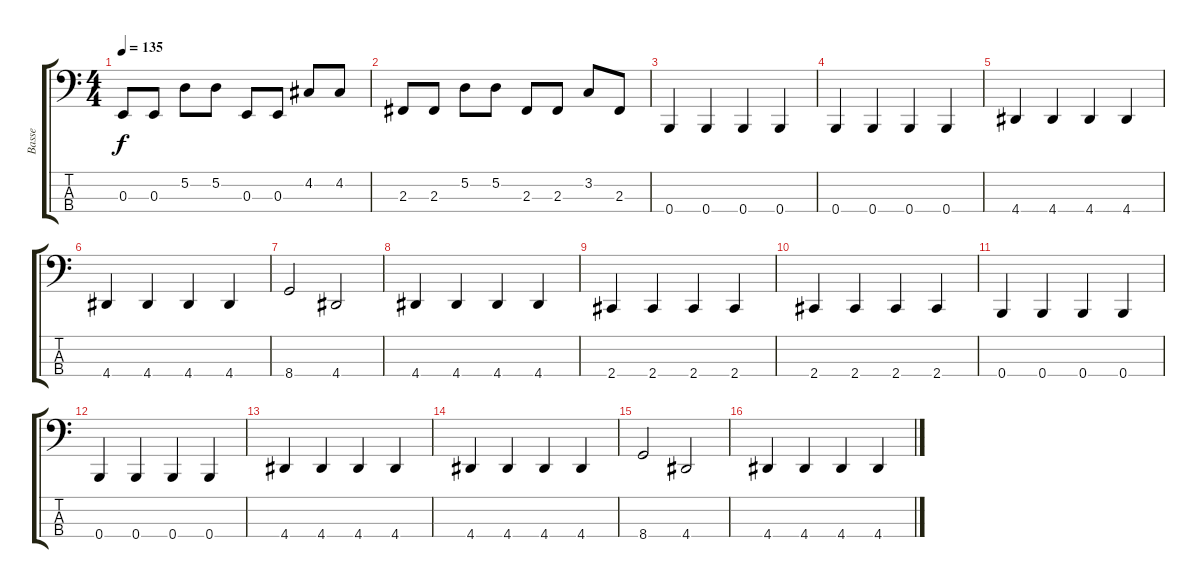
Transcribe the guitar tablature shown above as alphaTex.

\track ("Basse" "Basse") {instrument electricbassfinger}
\staff {score tabs}
\tuning (D2 A1 E1 B0) {hide}
\ts (4 4)
\tempo 135
\clef f4
\ks c
0.3.8{dy f} 0.3.8 5.2.8 5.2.8 0.3.8 0.3.8 4.2.8 4.2.8 |
2.3.8 2.3.8 5.2.8 5.2.8 2.3.8 2.3.8 3.2.8 2.3.8 |
0.4.4 0.4.4 0.4.4 0.4.4 |
0.4.4 0.4.4 0.4.4 0.4.4 |
4.4.4 4.4.4 4.4.4 4.4.4 |
4.4.4 4.4.4 4.4.4 4.4.4 |
8.4.2 4.4.2 |
4.4.4 4.4.4 4.4.4 4.4.4 |
2.4.4 2.4.4 2.4.4 2.4.4 |
2.4.4 2.4.4 2.4.4 2.4.4 |
0.4.4 0.4.4 0.4.4 0.4.4 |
0.4.4 0.4.4 0.4.4 0.4.4 |
4.4.4 4.4.4 4.4.4 4.4.4 |
4.4.4 4.4.4 4.4.4 4.4.4 |
8.4.2 4.4.2 |
4.4.4 4.4.4 4.4.4 4.4.4
